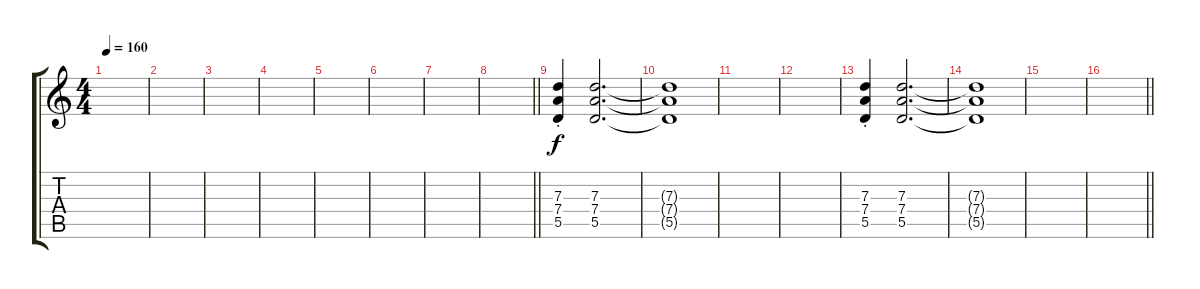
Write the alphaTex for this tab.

\track "" {instrument electricguitarjazz}
\staff {score tabs}
\tuning (E4 B3 G3 D3 A2 E2) {hide}
\ts (4 4)
\tempo 160
\clef g2
\ks c
|
|
|
|
|
|
|
\barLineRight lightlight
|
(7.3{st} 7.4{st} 5.5{st}).4 (7.3 7.4 5.5).2{d} |
(7.3{t} 7.4{t} 5.5{t}).1 |
|
|
(7.3{st} 7.4{st} 5.5{st}).4 (7.3 7.4 5.5).2{d} |
(7.3{t} 7.4{t} 5.5{t}).1 |
|
\barLineRight lightlight
